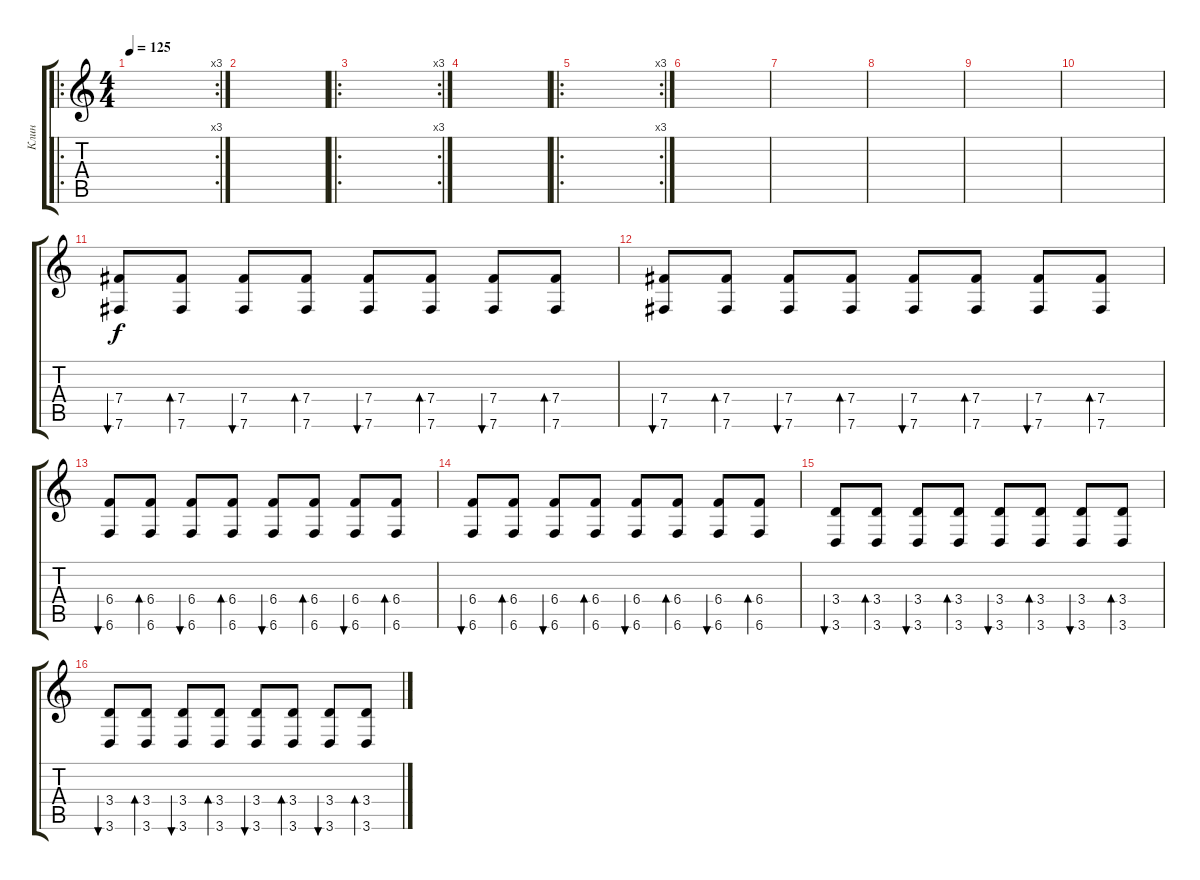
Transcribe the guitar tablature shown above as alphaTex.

\track ("Клин" "Клин") {instrument electricguitarclean}
\staff {score tabs}
\tuning (Db4 Ab3 E3 B2 Gb2 B1) {hide}
\ro
\rc 3
\ts (4 4)
\tempo 125
\clef g2
\ks c
|
|
\ro
\rc 3
|
|
\ro
\rc 3
|
|
|
|
|
|
(7.4 7.6).8{bu 60} (7.4 7.6).8{bd 60} (7.4 7.6).8{bu 60} (7.4 7.6).8{bd 60} (7.4 7.6).8{bu 60} (7.4 7.6).8{bd 60} (7.4 7.6).8{bu 60} (7.4 7.6).8{bd 60} |
(7.4 7.6).8{bu 60} (7.4 7.6).8{bd 60} (7.4 7.6).8{bu 60} (7.4 7.6).8{bd 60} (7.4 7.6).8{bu 60} (7.4 7.6).8{bd 60} (7.4 7.6).8{bu 60} (7.4 7.6).8{bd 60} |
(6.4 6.6).8{bu 60} (6.4 6.6).8{bd 60} (6.4 6.6).8{bu 60} (6.4 6.6).8{bd 60} (6.4 6.6).8{bu 60} (6.4 6.6).8{bd 60} (6.4 6.6).8{bu 60} (6.4 6.6).8{bd 60} |
(6.4 6.6).8{bu 60} (6.4 6.6).8{bd 60} (6.4 6.6).8{bu 60} (6.4 6.6).8{bd 60} (6.4 6.6).8{bu 60} (6.4 6.6).8{bd 60} (6.4 6.6).8{bu 60} (6.4 6.6).8{bd 60} |
(3.4 3.6).8{bu 60} (3.4 3.6).8{bd 60} (3.4 3.6).8{bu 60} (3.4 3.6).8{bd 60} (3.4 3.6).8{bu 60} (3.4 3.6).8{bd 60} (3.4 3.6).8{bu 60} (3.4 3.6).8{bd 60} |
(3.4 3.6).8{bu 60} (3.4 3.6).8{bd 60} (3.4 3.6).8{bu 60} (3.4 3.6).8{bd 60} (3.4 3.6).8{bu 60} (3.4 3.6).8{bd 60} (3.4 3.6).8{bu 60} (3.4 3.6).8{bd 60}
